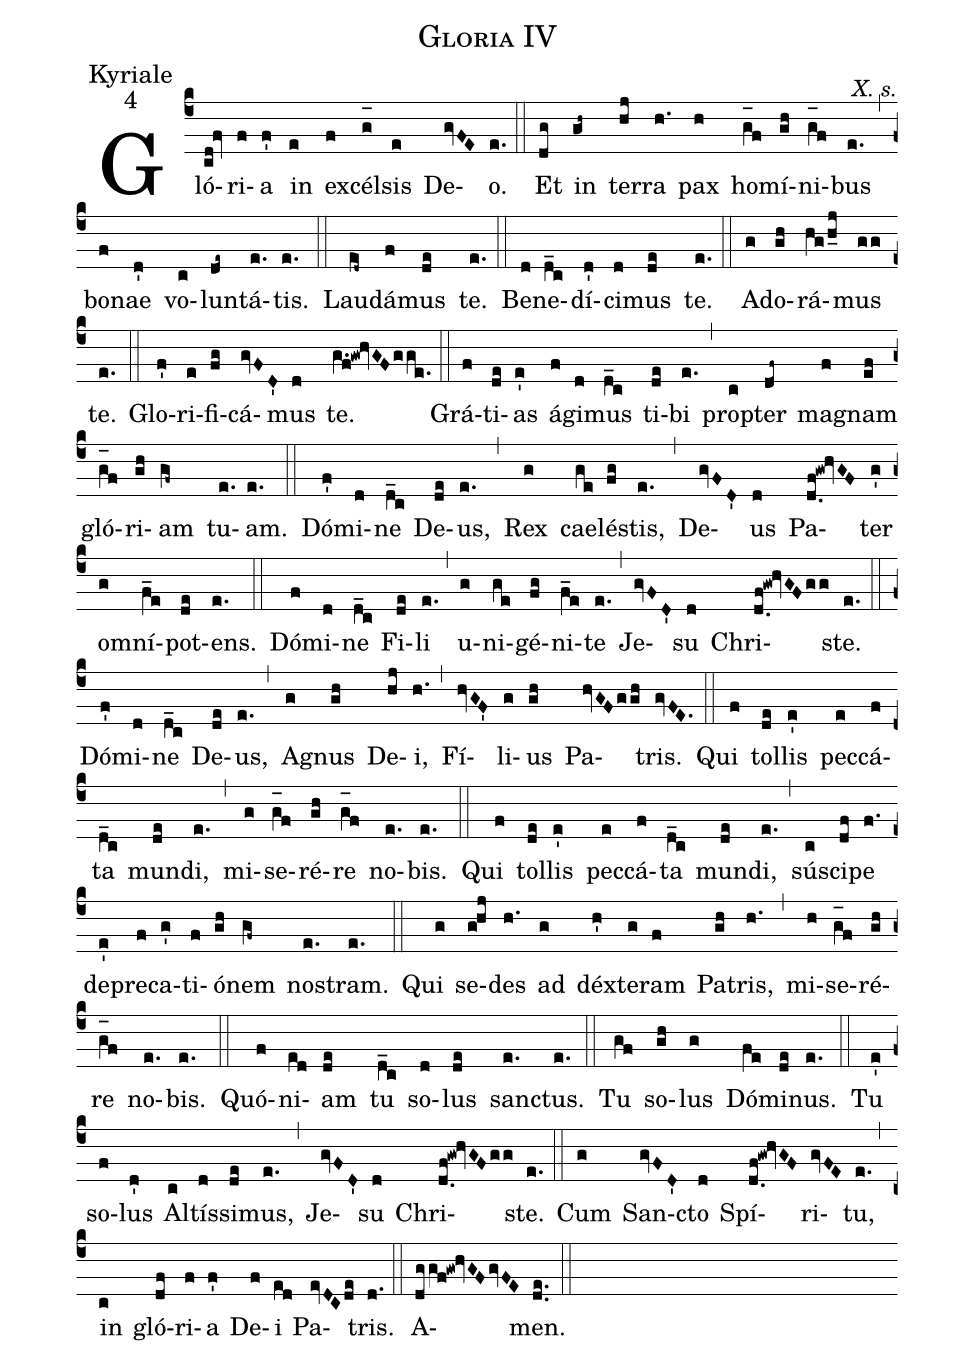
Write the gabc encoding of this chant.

name:Gloria IV;
office-part:Kyriale;
mode:4;
commentary:X. s.;
%%
(c4) Gló(cd!fv)ri(f)a(f') in(e) ex(f)cél(g_[oh:h])sis(e) De(gvFE)o.(e.) (::) Et(dg) in(gh~) ter(hj)ra(h.) pax(h) ho(g_[oh:h]f)mí(gh)ni(g_[oh:h]f)bus(e.) (,) bo(f)nae(d') vo(c)lun(de~)tá(e.)tis.(e.) (::) Lau(ed~)dá(f)mus(de) te.(e.) (::) Be(d)ne(d_c)dí(d')ci(d)mus(de) te.(e.) (::) Ad(g)o(gh)rá(hg/h_j)mus(gg) te.(e.) (::) Glo(f')ri(e)fi(fg)cá(gvFD')mus(d) te.(g.f!gw!hvGFgge.) (::) Grá(f)ti(de)as(e') á(f)gi(d)mus(d_c) ti(de)bi(e.) (,) pro(c)pter(df~) ma(f)gnam(ef) gló(g_[oh:h]f)ri(gh)am(gf~) tu(e.)am.(e.) (::) Dó(f')mi(d)ne(d_c) De(de)us,(e.) (,) Rex(g) cae(ge)lé(fg)stis,(e.) (,) De(gvFD')us(d) Pa(d.0f!gw!hvGF)ter(g') o(g)mní(f_e)pot(de)ens.(e.) (::) Dó(f)mi(d)ne(d_c) Fi(de)li(e.) (,) u(g)ni(ge)gé(fg)ni(f_e)te(e.) (,) Je(gvFD')su(d) Chri(d.0f!gw!hvGFgg)ste.(e.) (::) Dó(f')mi(d)ne(d_c) De(de)us,(e.) (,) A(g)gnus(gh) De(hj)i,(h.) (,) Fí(hvGF')li(g)us(gh) Pa(hvGFggh)tris.(gvFE.) (::) Qui(f) tol(de)lis(e') pec(e)cá(f)ta(d_c) mun(de)di,(e.) (,) mi(g)se(g_[oh:h]f)ré(gh)re(g_[oh:h]f) no(e.)bis.(e.) (::) Qui(f) tol(de)lis(e') pec(e)cá(f)ta(d_c) mun(de)di,(e.) (,) sús(c)ci(df)pe(f.) de(e')pre(f)ca(g')ti(f)ó(gh)nem(gf~) no(e.)stram.(e.) (::) Qui(g) se(ghj)des(h.) ad(g) déx(h')te(g)ram(f) Pa(gh)tris,(h.) (,) mi(h)se(g_[oh:h]f)ré(gh)re(g_[oh:h]f) no(e.)bis.(e.) (::) Quó(f)ni(ed)am(de) tu(d_c) so(d)lus(de) san(e.)ctus.(e.) (::) Tu(gf) so(gh)lus(g) Dó(fe)mi(de)nus.(e.) (::) Tu(e') so(f)lus(d') Al(c)tís(d)si(de)mus,(e.) (,) Je(gvFD')su(d) Chri(d.0f!gw!hvGFgg)ste.(e.) (::) Cum(g) San(gvFD')cto(d) Spí(d.0f!gw!hvGF)ri(gvFE)tu,(e.) (,) in(c) gló(df)ri(f)a(f') De(f)i(ed) Pa(evDCde)tris.(d.) (::) A(dggf!gw!hvGFgvFE)men.(de..) (::)
